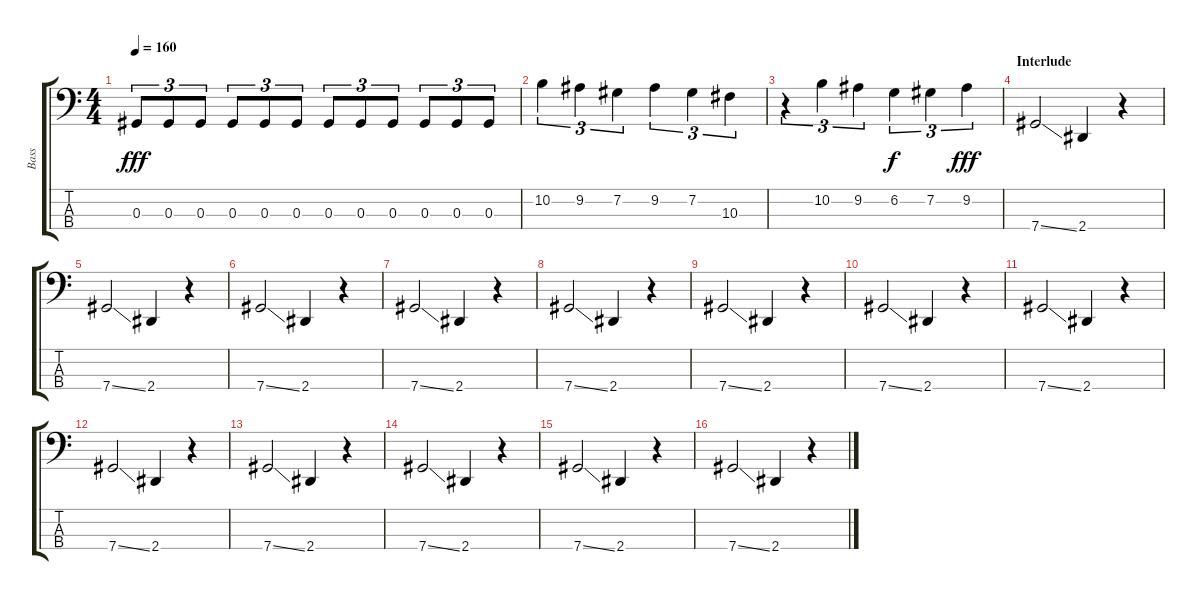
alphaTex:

\track ("Bass" "Bass") {instrument electricbasspick}
\staff {score tabs}
\tuning (Gb2 Db2 Ab1 Db1) {hide}
\ts (4 4)
\tempo 160
\clef f4
\ks c
0.3.8{tu (3 2) dy fff} 0.3.8{tu (3 2)} 0.3.8{tu (3 2)} 0.3.8{tu (3 2)} 0.3.8{tu (3 2)} 0.3.8{tu (3 2)} 0.3.8{tu (3 2)} 0.3.8{tu (3 2)} 0.3.8{tu (3 2)} 0.3.8{tu (3 2)} 0.3.8{tu (3 2)} 0.3.8{tu (3 2)} |
10.2.4{tu (3 2)} 9.2.4{tu (3 2)} 7.2.4{tu (3 2)} 9.2.4{tu (3 2)} 7.2.4{tu (3 2)} 10.3.4{tu (3 2)} |
r.4{tu (3 2)} 10.2.4{tu (3 2)} 9.2.4{tu (3 2)} 6.2.4{tu (3 2) dy f} 7.2.4{tu (3 2)} 9.2.4{tu (3 2) dy fff} |
\section ("" "Interlude")
7.4{ss}.2 2.4.4 r.4 |
7.4{ss}.2 2.4.4 r.4 |
7.4{ss}.2 2.4.4 r.4 |
7.4{ss}.2 2.4.4 r.4 |
7.4{ss}.2 2.4.4 r.4 |
7.4{ss}.2 2.4.4 r.4 |
7.4{ss}.2 2.4.4 r.4 |
7.4{ss}.2 2.4.4 r.4 |
7.4{ss}.2 2.4.4 r.4 |
7.4{ss}.2 2.4.4 r.4 |
7.4{ss}.2 2.4.4 r.4 |
7.4{ss}.2 2.4.4 r.4 |
7.4{ss}.2 2.4.4 r.4
